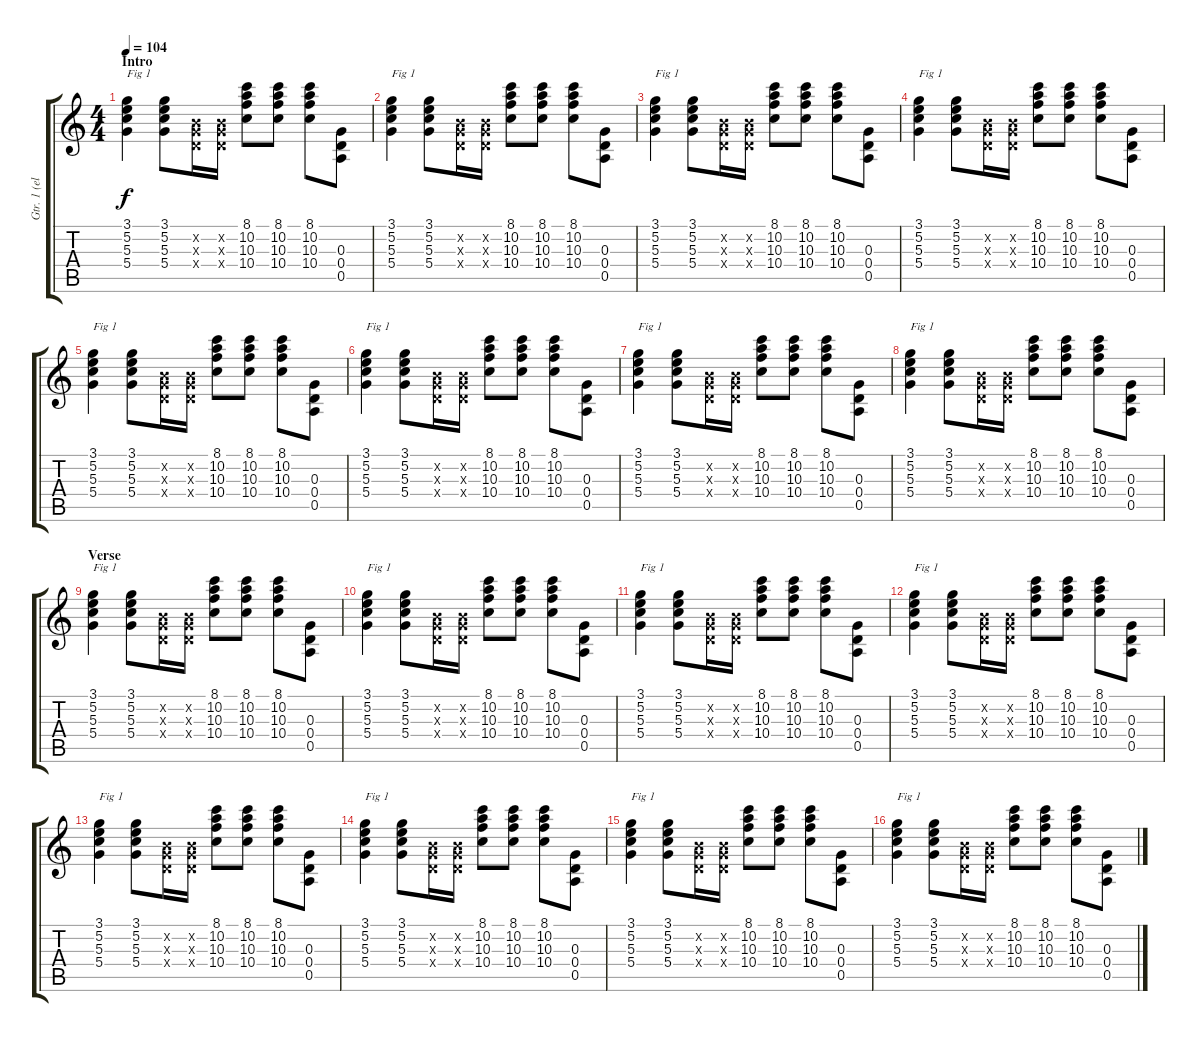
\track ("Gtr. 1 (elec.)" "Gtr. 1 (el") {instrument electricguitarclean}
\staff {score tabs}
\tuning (E4 B3 G3 D3 A2 E2) {hide}
\ts (4 4)
\section ("" "Intro")
\tempo 104
\clef g2
\ks c
(3.1 5.2 5.3 5.4).4{txt "Fig 1" dy f instrument electricguitarclean} (3.1 5.2 5.3 5.4).8 (0.2{x} 0.3{x} 0.4{x}).16 (0.2{x} 0.3{x} 0.4{x}).16 (8.1 10.2 10.3 10.4).8 (8.1 10.2 10.3 10.4).8 (8.1 10.2 10.3 10.4).8 (0.3 0.4 0.5).8 |
(3.1 5.2 5.3 5.4).4{txt "Fig 1"} (3.1 5.2 5.3 5.4).8 (0.2{x} 0.3{x} 0.4{x}).16 (0.2{x} 0.3{x} 0.4{x}).16 (8.1 10.2 10.3 10.4).8 (8.1 10.2 10.3 10.4).8 (8.1 10.2 10.3 10.4).8 (0.3 0.4 0.5).8 |
(3.1 5.2 5.3 5.4).4{txt "Fig 1"} (3.1 5.2 5.3 5.4).8 (0.2{x} 0.3{x} 0.4{x}).16 (0.2{x} 0.3{x} 0.4{x}).16 (8.1 10.2 10.3 10.4).8 (8.1 10.2 10.3 10.4).8 (8.1 10.2 10.3 10.4).8 (0.3 0.4 0.5).8 |
(3.1 5.2 5.3 5.4).4{txt "Fig 1"} (3.1 5.2 5.3 5.4).8 (0.2{x} 0.3{x} 0.4{x}).16 (0.2{x} 0.3{x} 0.4{x}).16 (8.1 10.2 10.3 10.4).8 (8.1 10.2 10.3 10.4).8 (8.1 10.2 10.3 10.4).8 (0.3 0.4 0.5).8 |
(3.1 5.2 5.3 5.4).4{txt "Fig 1"} (3.1 5.2 5.3 5.4).8 (0.2{x} 0.3{x} 0.4{x}).16 (0.2{x} 0.3{x} 0.4{x}).16 (8.1 10.2 10.3 10.4).8 (8.1 10.2 10.3 10.4).8 (8.1 10.2 10.3 10.4).8 (0.3 0.4 0.5).8 |
(3.1 5.2 5.3 5.4).4{txt "Fig 1"} (3.1 5.2 5.3 5.4).8 (0.2{x} 0.3{x} 0.4{x}).16 (0.2{x} 0.3{x} 0.4{x}).16 (8.1 10.2 10.3 10.4).8 (8.1 10.2 10.3 10.4).8 (8.1 10.2 10.3 10.4).8 (0.3 0.4 0.5).8 |
(3.1 5.2 5.3 5.4).4{txt "Fig 1"} (3.1 5.2 5.3 5.4).8 (0.2{x} 0.3{x} 0.4{x}).16 (0.2{x} 0.3{x} 0.4{x}).16 (8.1 10.2 10.3 10.4).8 (8.1 10.2 10.3 10.4).8 (8.1 10.2 10.3 10.4).8 (0.3 0.4 0.5).8 |
(3.1 5.2 5.3 5.4).4{txt "Fig 1"} (3.1 5.2 5.3 5.4).8 (0.2{x} 0.3{x} 0.4{x}).16 (0.2{x} 0.3{x} 0.4{x}).16 (8.1 10.2 10.3 10.4).8 (8.1 10.2 10.3 10.4).8 (8.1 10.2 10.3 10.4).8 (0.3 0.4 0.5).8 |
\section ("" "Verse")
(3.1 5.2 5.3 5.4).4{txt "Fig 1"} (3.1 5.2 5.3 5.4).8 (0.2{x} 0.3{x} 0.4{x}).16 (0.2{x} 0.3{x} 0.4{x}).16 (8.1 10.2 10.3 10.4).8 (8.1 10.2 10.3 10.4).8 (8.1 10.2 10.3 10.4).8 (0.3 0.4 0.5).8 |
(3.1 5.2 5.3 5.4).4{txt "Fig 1"} (3.1 5.2 5.3 5.4).8 (0.2{x} 0.3{x} 0.4{x}).16 (0.2{x} 0.3{x} 0.4{x}).16 (8.1 10.2 10.3 10.4).8 (8.1 10.2 10.3 10.4).8 (8.1 10.2 10.3 10.4).8 (0.3 0.4 0.5).8 |
(3.1 5.2 5.3 5.4).4{txt "Fig 1"} (3.1 5.2 5.3 5.4).8 (0.2{x} 0.3{x} 0.4{x}).16 (0.2{x} 0.3{x} 0.4{x}).16 (8.1 10.2 10.3 10.4).8 (8.1 10.2 10.3 10.4).8 (8.1 10.2 10.3 10.4).8 (0.3 0.4 0.5).8 |
(3.1 5.2 5.3 5.4).4{txt "Fig 1"} (3.1 5.2 5.3 5.4).8 (0.2{x} 0.3{x} 0.4{x}).16 (0.2{x} 0.3{x} 0.4{x}).16 (8.1 10.2 10.3 10.4).8 (8.1 10.2 10.3 10.4).8 (8.1 10.2 10.3 10.4).8 (0.3 0.4 0.5).8 |
(3.1 5.2 5.3 5.4).4{txt "Fig 1"} (3.1 5.2 5.3 5.4).8 (0.2{x} 0.3{x} 0.4{x}).16 (0.2{x} 0.3{x} 0.4{x}).16 (8.1 10.2 10.3 10.4).8 (8.1 10.2 10.3 10.4).8 (8.1 10.2 10.3 10.4).8 (0.3 0.4 0.5).8 |
(3.1 5.2 5.3 5.4).4{txt "Fig 1"} (3.1 5.2 5.3 5.4).8 (0.2{x} 0.3{x} 0.4{x}).16 (0.2{x} 0.3{x} 0.4{x}).16 (8.1 10.2 10.3 10.4).8 (8.1 10.2 10.3 10.4).8 (8.1 10.2 10.3 10.4).8 (0.3 0.4 0.5).8 |
(3.1 5.2 5.3 5.4).4{txt "Fig 1"} (3.1 5.2 5.3 5.4).8 (0.2{x} 0.3{x} 0.4{x}).16 (0.2{x} 0.3{x} 0.4{x}).16 (8.1 10.2 10.3 10.4).8 (8.1 10.2 10.3 10.4).8 (8.1 10.2 10.3 10.4).8 (0.3 0.4 0.5).8 |
(3.1 5.2 5.3 5.4).4{txt "Fig 1"} (3.1 5.2 5.3 5.4).8 (0.2{x} 0.3{x} 0.4{x}).16 (0.2{x} 0.3{x} 0.4{x}).16 (8.1 10.2 10.3 10.4).8 (8.1 10.2 10.3 10.4).8 (8.1 10.2 10.3 10.4).8 (0.3 0.4 0.5).8
